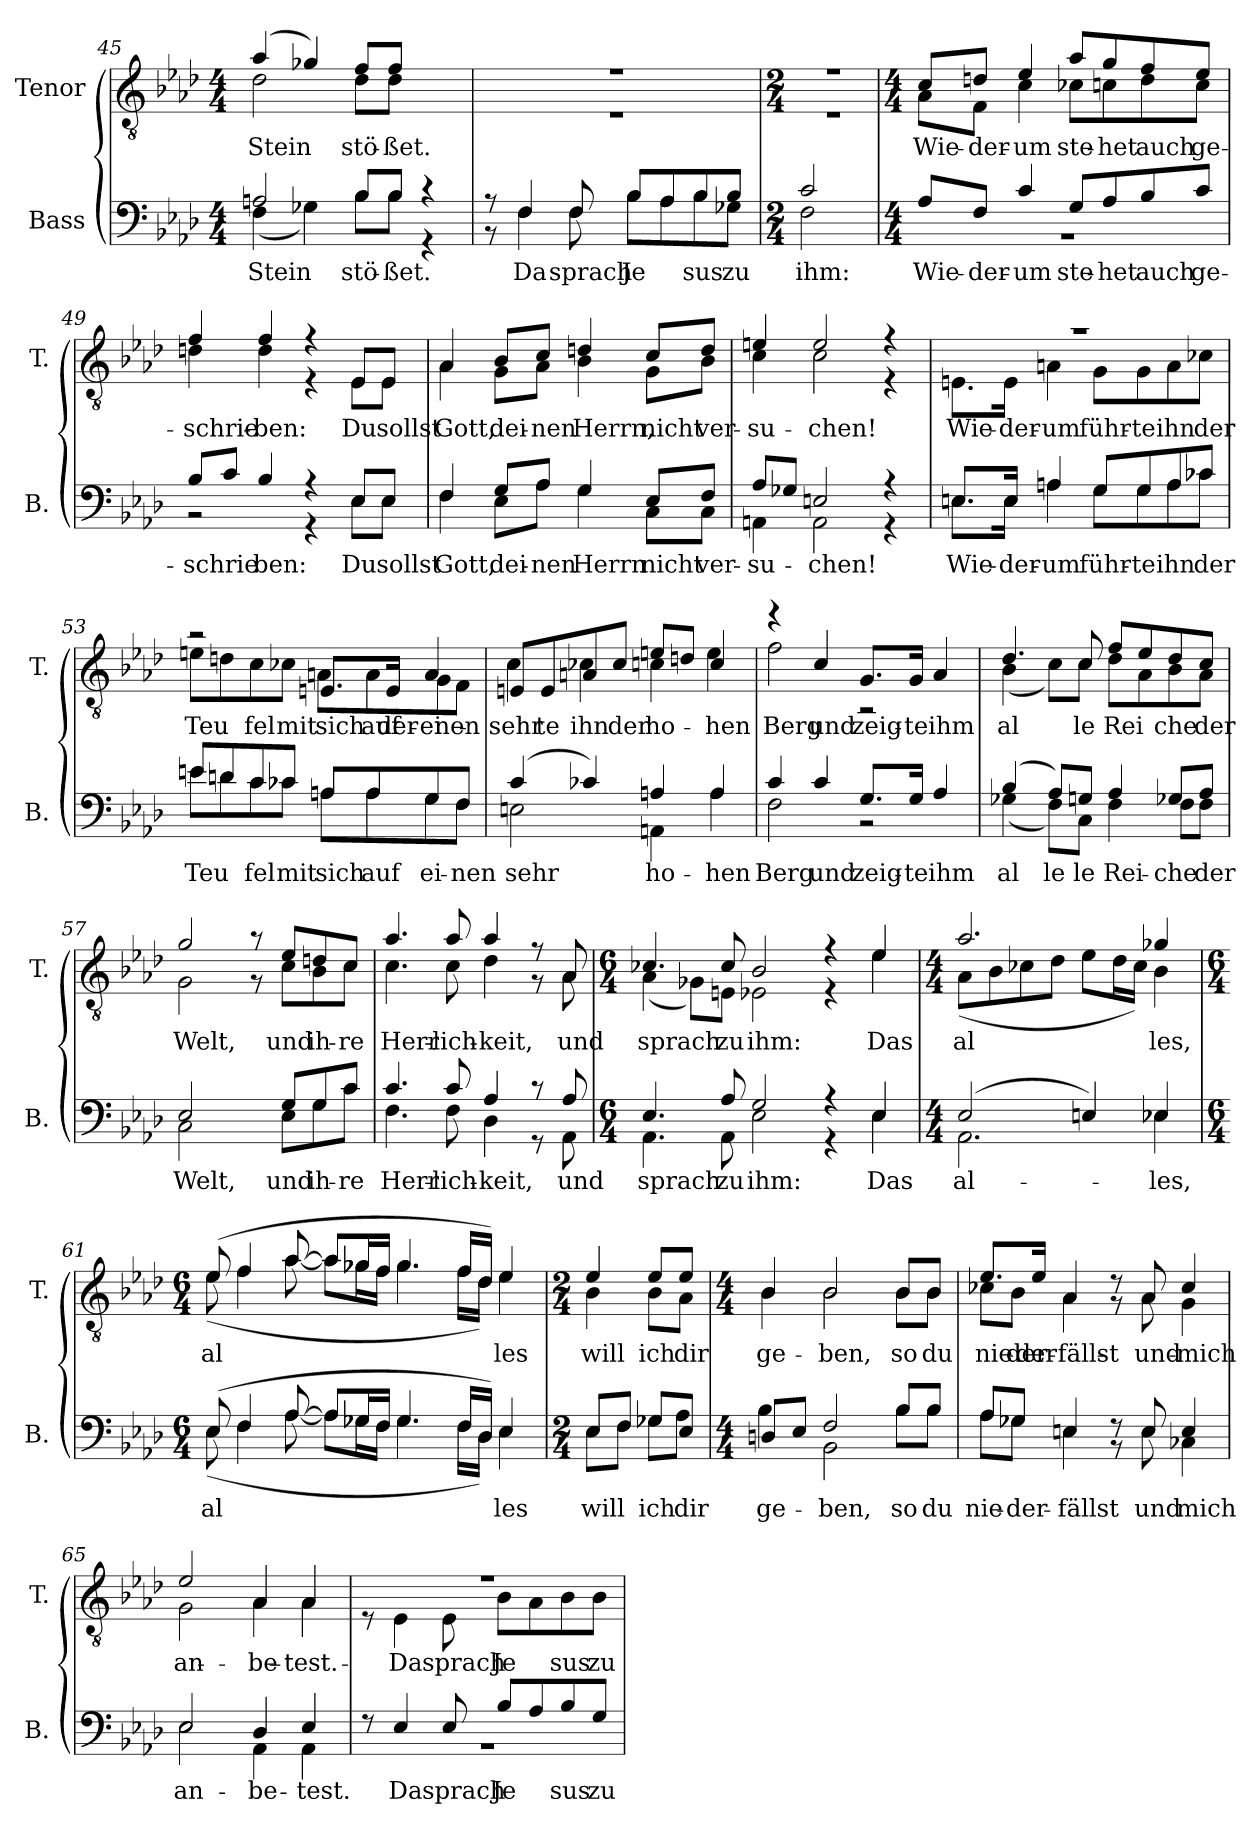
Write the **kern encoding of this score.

**kern	**text	**kern	**text
*part2	*part2	*part1	*part1
*staff2	*staff2	*staff1	*staff1
*I"Bass	*	*I"Tenor	*
*I'B.	*	*I'T.	*
!!LO:PB:g=z
*clefF4	*	*clefGv2	*
*k[b-e-a-d-]	*	*k[b-e-a-d-]	*
*M4/4	*	*M4/4	*
=45	=45	=45	=45
!	!LO:LY:b	!	!
*^	*	*	*
!	!	!LO:LY:b	!	!LO:LY:b
*	*	*	*^	*
!	!	!	!	!	!LO:LY:b
2An/	(<4F\	Stein	(>4a-/	2d-\	Stein
.	4G-X\)	.	4g-X/)	.	.
!	!	!LO:LY:b	!	!	!
!	!	!LO:LY:b	!	!	!LO:LY:b
!	!	!	!	!	!LO:LY:b
8B-/L	8B-\L	stö-	8f/L	8d-\L	stö-
!	!	!LO:LY:b	!	!	!
!	!	!LO:LY:b	!	!	!LO:LY:b
!	!	!	!	!	!LO:LY:b
8B-/J	8B-\J	ßet.	8f/J	8d-\J	ßet.
4r	4r	.	4ryy	4ryy	.
=46	=46	=46	=46	=46	=46
8r	8r	.	1r	1r	.
!	!	!LO:LY:b	!	!	!
!	!	!LO:LY:b	!	!	!
4F/	4F\	Da	.	.	.
!	!	!LO:LY:b	!	!	!
!	!	!LO:LY:b	!	!	!
8F/	8F\	sprach	.	.	.
!	!	!LO:LY:b	!	!	!
!	!	!LO:LY:b	!	!	!
8B-/L	8B-\L	Je	.	.	.
8A-/	8A-\	.	.	.	.
!	!	!LO:LY:b	!	!	!
!	!	!LO:LY:b	!	!	!
8B-/	8B-\	sus	.	.	.
!	!	!LO:LY:b	!	!	!
!	!	!LO:LY:b	!	!	!
8B-/J	8G-X\J	zu	.	.	.
=47	=47	=47	=47	=47	=47
*M2/4	*	*	*M2/4	*	*
!	!	!LO:LY:b	!	!	!
!	!	!LO:LY:b	!	!	!
2c/	2F\	ihm:	2r	2r	.
=48	=48	=48	=48	=48	=48
*M4/4	*	*	*M4/4	*	*
!	!	!LO:LY:b	!	!	!LO:LY:b
!	!	!	!	!	!LO:LY:b
8A-/L	1r	Wie-	8c/L	8A-\L	Wie-
!	!	!LO:LY:b	!	!	!LO:LY:b
!	!	!	!	!	!LO:LY:b
8F/J	.	der-	8dn/J	8F\J	der-
!	!	!LO:LY:b	!	!	!LO:LY:b
!	!	!	!	!	!LO:LY:b
4c/	.	um	4e-/	4c\	um
!	!	!LO:LY:b	!	!	!LO:LY:b
!	!	!	!	!	!LO:LY:b
8G/L	.	ste-	8a-/L	8c-X\L	ste-
!	!	!LO:LY:b	!	!	!LO:LY:b
!	!	!	!	!	!LO:LY:b
8A-/	.	het	8g/	8cn\	het
!	!	!LO:LY:b	!	!	!LO:LY:b
!	!	!	!	!	!LO:LY:b
8B-/	.	auch	8f/	8d\	auch
!	!	!LO:LY:b	!	!	!LO:LY:b
!	!	!	!	!	!LO:LY:b
8c/J	.	ge-	8e-/J	8c\J	ge-
!!LO:LB:g=z	!!
=49	=49	=49	=49	=49	=49
!	!	!LO:LY:b	!	!	!LO:LY:b
!	!	!	!	!	!LO:LY:b
8B-/L	2r	schrie	4f/	4dn\	schrie-
8c/J	.	.	.	.	.
!	!	!LO:LY:b	!	!	!LO:LY:b
!	!	!	!	!	!LO:LY:b
4B-/	.	ben:	4f/	4d\	ben:
4r	4r	.	4r	4r	.
!	!	!LO:LY:b	!	!	!
!	!	!LO:LY:b	!	!	!LO:LY:b
!	!	!	!	!	!LO:LY:b
8E-/L	8E-\L	Du	8E-/L	8E-\L	Du
!	!	!LO:LY:b	!	!	!
!	!	!LO:LY:b	!	!	!LO:LY:b
!	!	!	!	!	!LO:LY:b
8E-/J	8E-\J	sollst	8E-/J	8E-\J	sollst
!!LO:LB:g=z	!!
=50	=50	=50	=50	=50	=50
!	!	!LO:LY:b	!	!	!
!	!	!LO:LY:b	!	!	!LO:LY:b
!	!	!	!	!	!LO:LY:b
4F/	4F\	Gott,	4A-/	4A-\	Gott,
!	!	!LO:LY:b	!	!	!
!	!	!LO:LY:b	!	!	!LO:LY:b
!	!	!	!	!	!LO:LY:b
8G/L	8E-\L	dei-	8B-/L	8G\L	dei-
!	!	!LO:LY:b	!	!	!
!	!	!LO:LY:b	!	!	!LO:LY:b
!	!	!	!	!	!LO:LY:b
8A-/J	8A-\J	nen	8c/J	8A-\J	nen
!	!	!LO:LY:b	!	!	!
!	!	!LO:LY:b	!	!	!LO:LY:b
!	!	!	!	!	!LO:LY:b
4G/	4G\	Herrn	4dn/	4B-\	Herrn,
!	!	!LO:LY:b	!	!	!
!	!	!LO:LY:b	!	!	!LO:LY:b
!	!	!	!	!	!LO:LY:b
8E-/L	8C\L	nicht	8c/L	8G\L	nicht
!	!	!LO:LY:b	!	!	!
!	!	!LO:LY:b	!	!	!LO:LY:b
!	!	!	!	!	!LO:LY:b
8F/J	8C\J	ver-	8d/J	8B-\J	ver-
=51	=51	=51	=51	=51	=51
!	!	!LO:LY:b	!	!	!
!	!	!LO:LY:b	!	!	!LO:LY:b
!	!	!	!	!	!LO:LY:b
8A-/L	4AAn\	su-	4en/	4c\	su-
8G-X/J	.	.	.	.	.
!	!	!LO:LY:b	!	!	!
!	!	!LO:LY:b	!	!	!LO:LY:b
!	!	!	!	!	!LO:LY:b
2En/	2AA\	chen!	2e/	2c\	chen!
4r	4r	.	4r	4r	.
=52	=52	=52	=52	=52	=52
!	!	!LO:LY:b	!	!	!
!	!	!LO:LY:b	!	!	!LO:LY:b
8.En/L	8.E\L	Wie-	1r	8.En\L	Wie-
!	!	!LO:LY:b	!	!	!
!	!	!LO:LY:b	!	!	!LO:LY:b
16E/Jk	16E\Jk	der-	.	16E\Jk	der-
!	!	!LO:LY:b	!	!	!
!	!	!LO:LY:b	!	!	!LO:LY:b
4An/	4A\	um	.	4An\	um
!	!	!LO:LY:b	!	!	!
!	!	!LO:LY:b	!	!	!LO:LY:b
8G/L	8G\L	führ-	.	8G\L	führ-
!	!	!LO:LY:b	!	!	!
!	!	!LO:LY:b	!	!	!LO:LY:b
8G/	8G\	te	.	8G\	te
!	!	!LO:LY:b	!	!	!
!	!	!LO:LY:b	!	!	!LO:LY:b
8A/	8A\	ihn	.	8A\	ihn
!	!	!LO:LY:b	!	!	!
!	!	!LO:LY:b	!	!	!LO:LY:b
8c-X/J	8c-\J	der	.	8c-X\J	der
=53	=53	=53	=53	=53	=53
!	!	!LO:LY:b	!	!	!
!	!	!LO:LY:b	!	!	!LO:LY:b
8en/L	8e\L	Teu	2r	8en\L	Teu
8dn/	8d\	.	.	8dn\	.
!	!	!LO:LY:b	!	!	!
!	!	!LO:LY:b	!	!	!LO:LY:b
8c/	8c\	fel	.	8c\	fel
!	!	!LO:LY:b	!	!	!
!	!	!LO:LY:b	!	!	!LO:LY:b
8c-X/J	8c-\J	mit	.	8c-X\J	mit
!	!	!LO:LY:b	!	!	!
!	!	!LO:LY:b	!	!	!LO:LY:b
!	!	!	!	!	!LO:LY:b
8An/L	8A\L	sich	8.En/L	8An\L	sich
!	!	!LO:LY:b	!	!	!
!	!	!LO:LY:b	!	!	!LO:LY:b
8A/	8A\	auf	.	8A\	auf
!	!	!	!	!	!LO:LY:b
.	.	.	16E/Jk	.	der-
!	!	!LO:LY:b	!	!	!
!	!	!LO:LY:b	!	!	!LO:LY:b
!	!	!	!	!	!LO:LY:b
8G/	8G\	ei-	4A/	8G\	ei-
!	!	!LO:LY:b	!	!	!
!	!	!LO:LY:b	!	!	!LO:LY:b
8F/J	8F\J	nen	.	8F\J	nen
!!LO:LB:g=z	!!
=54	=54	=54	=54	=54	=54
!	!	!LO:LY:b	!	!	!
!	!	!LO:LY:b	!	!	!LO:LY:b
!	!	!	!	!	!LO:LY:b
(>4c/	2En\	sehr	8En/L	4c\	sehr
!	!	!	!	!	!LO:LY:b
.	.	.	8E/	.	te
!	!	!	!	!	!LO:LY:b
4c-X/)	.	.	8An/	4c-X\	ihn
!	!	!	!	!	!LO:LY:b
.	.	.	8c-/J	.	der
!	!	!LO:LY:b	!	!	!
!	!	!LO:LY:b	!	!	!LO:LY:b
!	!	!	!	!	!LO:LY:b
4An/	4AAn\	ho-	8en/L	4cn\	ho-
.	.	.	8dn/J	.	.
!	!	!LO:LY:b	!	!	!
!	!	!LO:LY:b	!	!	!LO:LY:b
!	!	!	!	!	!LO:LY:b
4A/	4A\	hen	4c/	4e\	hen
=55	=55	=55	=55	=55	=55
!	!	!LO:LY:b	!	!	!
!	!	!LO:LY:b	!	!	!LO:LY:b
4c/	2F\	Berg	4r	2f\	Berg
!	!	!LO:LY:b	!	!	!LO:LY:b
4c/	.	und	4c/	.	und
!	!	!LO:LY:b	!	!	!LO:LY:b
8.G/L	2r	zeig-	8.G/L	2r	zeig-
!	!	!LO:LY:b	!	!	!LO:LY:b
16G/Jk	.	te	16G/Jk	.	te
!	!	!LO:LY:b	!	!	!LO:LY:b
4A-/	.	ihm	4A-/	.	ihm
=56	=56	=56	=56	=56	=56
!	!	!LO:LY:b	!	!	!
!	!	!LO:LY:b	!	!	!LO:LY:b
!	!	!	!	!	!LO:LY:b
(>4B-/	(<4G-X\	al	4.d-/	(<4B-\	al
!	!	!LO:LY:b	!	!	!
8A-/L)	8F\L)	le	.	8c\L)	.
!	!	!LO:LY:b	!	!	!LO:LY:b
!	!	!	!	!	!LO:LY:b
8Gn/J	8C\J	le	8c/	8c\J	le
!	!	!LO:LY:b	!	!	!
!	!	!LO:LY:b	!	!	!LO:LY:b
!	!	!	!	!	!LO:LY:b
4A-/	4F\	Rei-	8f/L	8d-\L	Rei
.	.	.	8e-/	8A-\	.
!	!	!LO:LY:b	!	!	!
!	!	!LO:LY:b	!	!	!LO:LY:b
!	!	!	!	!	!LO:LY:b
8G-X/L	8F\L	che	8d-/	8B-\	che
!	!	!LO:LY:b	!	!	!
!	!	!LO:LY:b	!	!	!LO:LY:b
!	!	!	!	!	!LO:LY:b
8A-/J	8F\J	der	8c/J	8A-\J	der
=57	=57	=57	=57	=57	=57
!	!	!LO:LY:b	!	!	!
!	!	!LO:LY:b	!	!	!LO:LY:b
!	!	!	!	!	!LO:LY:b
2E-/	2C\	Welt,	2g/	2G\	Welt,
8ryy	8ryy	.	8r	8r	.
!	!	!LO:LY:b	!	!	!
!	!	!LO:LY:b	!	!	!LO:LY:b
!	!	!	!	!	!LO:LY:b
8G/L	8E-\L	und	8e-/L	8c\L	und
!	!	!LO:LY:b	!	!	!
!	!	!LO:LY:b	!	!	!LO:LY:b
!	!	!	!	!	!LO:LY:b
8G/	8G\	ih-	8dn/	8B-\	ih-
!	!	!LO:LY:b	!	!	!
!	!	!LO:LY:b	!	!	!LO:LY:b
!	!	!	!	!	!LO:LY:b
8c/J	8c\J	re	8c/J	8c\J	re
!!LO:LB:g=z	!!
=58	=58	=58	=58	=58	=58
!	!	!LO:LY:b	!	!	!
!	!	!LO:LY:b	!	!	!LO:LY:b
!	!	!	!	!	!LO:LY:b
4.c/	4.F\	Herr-	4.a-/	4.c\	Herr-
!	!	!LO:LY:b	!	!	!
!	!	!LO:LY:b	!	!	!LO:LY:b
!	!	!	!	!	!LO:LY:b
8c/	8F\	lich-	8a-/	8c\	lich-
!	!	!LO:LY:b	!	!	!
!	!	!LO:LY:b	!	!	!LO:LY:b
!	!	!	!	!	!LO:LY:b
4A-/	4D-\	keit,	4a-/	4d-\	keit,
8r	8r	.	8r	8r	.
!	!	!LO:LY:b	!	!	!
!	!	!LO:LY:b	!	!	!LO:LY:b
!	!	!	!	!	!LO:LY:b
8A-/	8AA-\	und	8A-/	8A-\	und
=59	=59	=59	=59	=59	=59
*M6/4	*	*	*M6/4	*	*
!	!	!LO:LY:b	!	!	!
!	!	!LO:LY:b	!	!	!LO:LY:b
!	!	!	!	!	!LO:LY:b
4.E-/	4.AA-\	sprach	4.c-X/	(<4A-\	sprach
.	.	.	.	8G-X\L)	.
!	!	!LO:LY:b	!	!	!
!	!	!LO:LY:b	!	!	!LO:LY:b
!	!	!	!	!	!LO:LY:b
8A-/	8AA-\	zu	8c-/	8En\J	zu
!	!	!LO:LY:b	!	!	!
!	!	!LO:LY:b	!	!	!LO:LY:b
!	!	!	!	!	!LO:LY:b
2G/	2E-\	ihm:	2B-/	2E-X\	ihm:
4r	4r	.	4r	4r	.
!	!	!LO:LY:b	!	!	!
!	!	!LO:LY:b	!	!	!LO:LY:b
!	!	!	!	!	!LO:LY:b
4E-/	4E-\	Das	4e-/	4e-\	Das
=60	=60	=60	=60	=60	=60
*M4/4	*	*	*M4/4	*	*
!	!	!LO:LY:b	!	!	!
!	!	!LO:LY:b	!	!	!LO:LY:b
!	!	!	!	!	!LO:LY:b
(>2E-/	2.AA-\	al-	2.a-/	(<8A-\L	al
.	.	.	.	8B-\	.
.	.	.	.	8c-X\	.
.	.	.	.	8d-\J	.
4En/)	.	.	.	8e-\L	.
.	.	.	.	16d-\L	.
.	.	.	.	16c-\JJ)	.
!	!	!LO:LY:b	!	!	!
!	!	!LO:LY:b	!	!	!LO:LY:b
!	!	!	!	!	!LO:LY:b
4E-X/	4E-\	les,	4g-X/	4B-\	les,
=61	=61	=61	=61	=61	=61
*M6/4	*	*	*M6/4	*	*
!	!	!LO:LY:b	!	!	!
!	!	!LO:LY:b	!	!	!LO:LY:b
!	!	!	!	!	!LO:LY:b
(>8E-/	(<8E-\	al	(>8e-/	(<8e-\	al
4F/	4F\	.	4f/	4f\	.
[8A-/	[8A-\	.	[8a-/	[8a-\	.
8A-/L]	8A-\L]	.	8a-/L]	8a-\L]	.
16G-X/L	16G-\L	.	16g-X/L	16g-\L	.
16F/JJ	16F\JJ	.	16f/JJ	16f\JJ	.
4.G-/	4.G-\	.	4.g-/	4.g-\	.
16F/LL	16F\LL	.	16f/LL	16f\LL	.
16D-/JJ)	16D-\JJ)	.	16d-/JJ)	16d-\JJ)	.
!	!	!LO:LY:b	!	!	!
!	!	!LO:LY:b	!	!	!LO:LY:b
!	!	!	!	!	!LO:LY:b
4E-/	4E-\	les	4e-/	4e-\	les
!!LO:PB:g=z	!!
=62	=62	=62	=62	=62	=62
*M2/4	*	*	*M2/4	*	*
!	!	!LO:LY:b	!	!	!
!	!	!LO:LY:b	!	!	!LO:LY:b
!	!	!	!	!	!LO:LY:b
8E-/L	8E-\L	will	4e-/	4B-\	will
8F/J	8F\J	.	.	.	.
!	!	!LO:LY:b	!	!	!
!	!	!LO:LY:b	!	!	!LO:LY:b
!	!	!	!	!	!LO:LY:b
8G-X/L	8G-\L	ich	8e-/L	8B-\L	ich
!	!	!LO:LY:b	!	!	!
!	!	!LO:LY:b	!	!	!LO:LY:b
!	!	!	!	!	!LO:LY:b
8E-/J	8A-\J	dir	8e-/J	8A-\J	dir
=63	=63	=63	=63	=63	=63
*M4/4	*	*	*M4/4	*	*
!	!	!LO:LY:b	!	!	!
!	!	!LO:LY:b	!	!	!LO:LY:b
!	!	!	!	!	!LO:LY:b
8Dn/L	4B-\	ge-	4B-/	4B-\	ge-
8E-/J	.	.	.	.	.
!	!	!LO:LY:b	!	!	!
!	!	!LO:LY:b	!	!	!LO:LY:b
!	!	!	!	!	!LO:LY:b
2F/	2BB-\	ben,	2B-/	2B-\	ben,
!	!	!LO:LY:b	!	!	!
!	!	!LO:LY:b	!	!	!LO:LY:b
!	!	!	!	!	!LO:LY:b
8B-/L	8B-\L	so	8B-/L	8B-\L	so
!	!	!LO:LY:b	!	!	!
!	!	!LO:LY:b	!	!	!LO:LY:b
!	!	!	!	!	!LO:LY:b
8B-/J	8B-\J	du	8B-/J	8B-\J	du
=64	=64	=64	=64	=64	=64
!	!	!LO:LY:b	!	!	!
!	!	!LO:LY:b	!	!	!LO:LY:b
!	!	!	!	!	!LO:LY:b
8A-/L	8A-\L	nie-	8.e-/L	8c-X\L	nie-
!	!	!LO:LY:b	!	!	!
!	!	!LO:LY:b	!	!	!LO:LY:b
8G-X/J	8G-\J	der-	.	8B-\J	der-
!	!	!	!	!	!LO:LY:b
.	.	.	16e-/Jk	.	der-
!	!	!LO:LY:b	!	!	!
!	!	!LO:LY:b	!	!	!LO:LY:b
!	!	!	!	!	!LO:LY:b
4En/	4E\	fällst	4A-/	4A-\	fällst
8r	8r	.	8r	8r	.
!	!	!LO:LY:b	!	!	!
!	!	!LO:LY:b	!	!	!LO:LY:b
!	!	!	!	!	!LO:LY:b
8E/	8E\	und	8A-/	8A-\	und
!	!	!LO:LY:b	!	!	!
!	!	!LO:LY:b	!	!	!LO:LY:b
!	!	!	!	!	!LO:LY:b
4E/	4C-X\	mich	4c-/	4G\	mich
=65	=65	=65	=65	=65	=65
!	!	!LO:LY:b	!	!	!
!	!	!LO:LY:b	!	!	!LO:LY:b
!	!	!	!	!	!LO:LY:b
2E-/	2E-\	an-	2e-/	2G\	an-
!	!	!LO:LY:b	!	!	!
!	!	!LO:LY:b	!	!	!LO:LY:b
!	!	!	!	!	!LO:LY:b
4D-/	4AA-\	be-	4A-/	4A-\	be-
!	!	!LO:LY:b	!	!	!
!	!	!LO:LY:b	!	!	!LO:LY:b
!	!	!	!	!	!LO:LY:b
4E-/	4AA-\	test.	4A-/	4A-\	test.
=66	=66	=66	=66	=66	=66
8r	1r	.	1r	8r	.
!	!	!LO:LY:b	!	!	!LO:LY:b
4E-/	.	Da	.	4E-\	Da
!	!	!LO:LY:b	!	!	!LO:LY:b
8E-/	.	sprach	.	8E-\	sprach
!	!	!LO:LY:b	!	!	!LO:LY:b
8B-/L	.	Je	.	8B-\L	Je
8A-/	.	.	.	8A-\	.
!	!	!LO:LY:b	!	!	!LO:LY:b
8B-/	.	sus	.	8B-\	sus
!	!	!LO:LY:b	!	!	!LO:LY:b
8G/J	.	zu	.	8B-\J	zu
*v	*v	*	*	*	*
*	*	*v	*v	*
=	=	=	=
*-	*-	*-	*-
